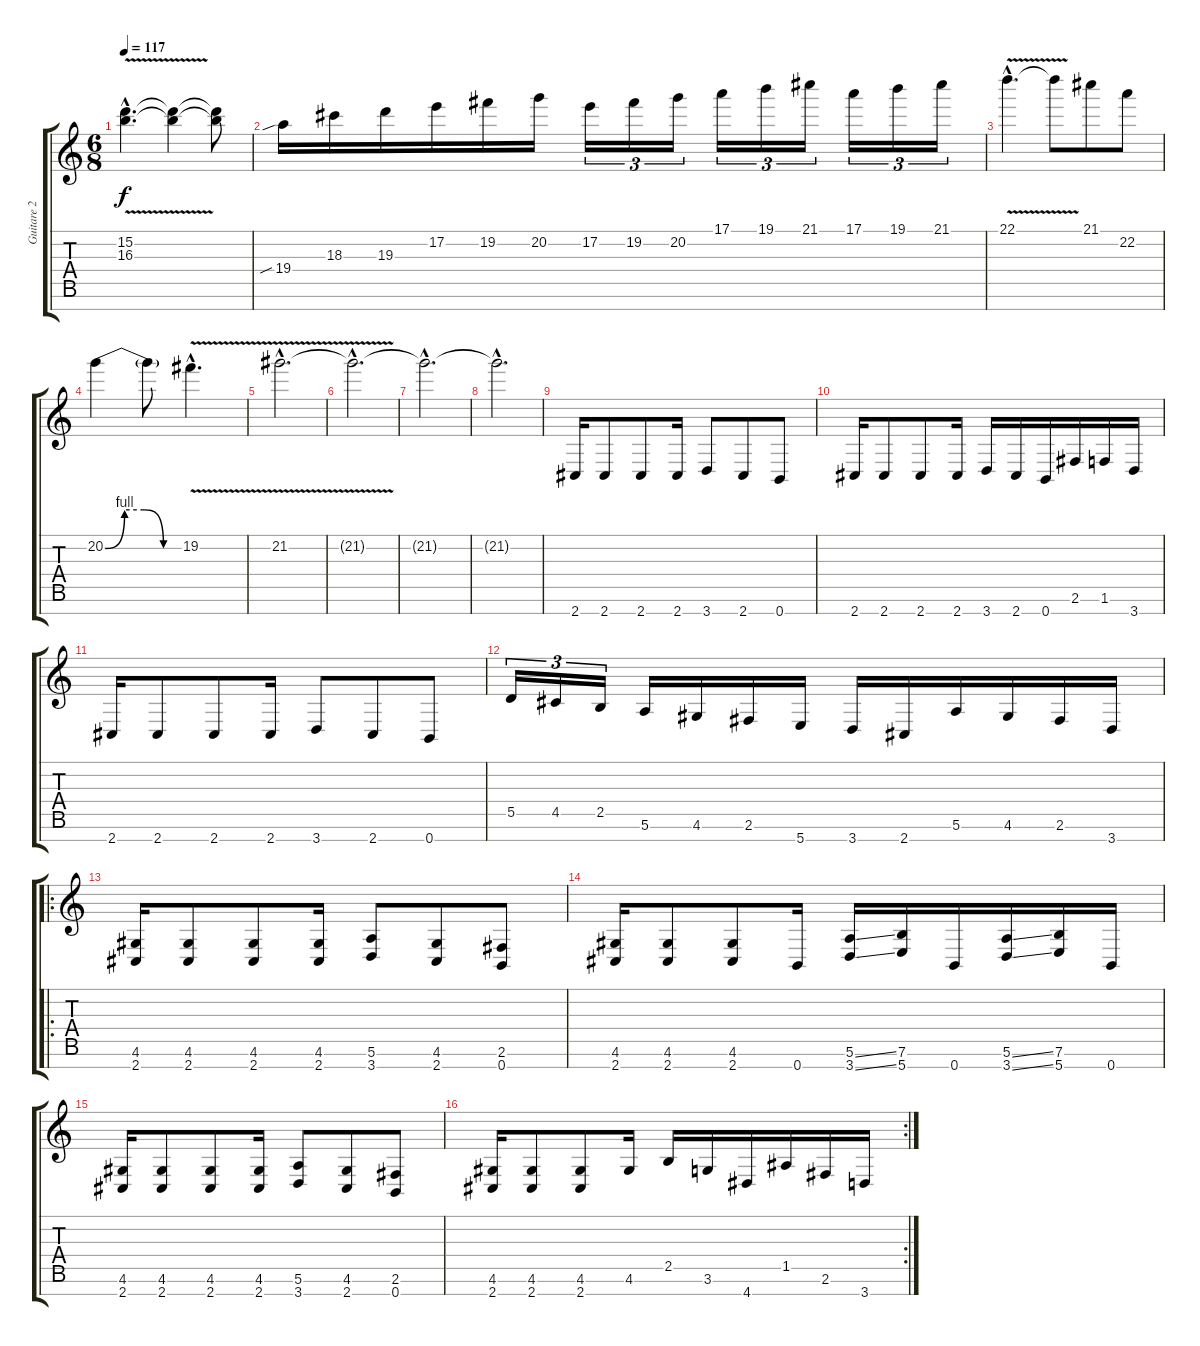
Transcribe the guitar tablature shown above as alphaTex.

\track ("Guitare 2" "Guitare 2") {instrument distortionguitar}
\staff {score tabs}
\tuning (E4 B3 G3 D3 A2 E2 B1) {hide}
\ts (6 8)
\tempo 117
\clef g2
\ks c
(15.2{v hac} 16.3{v hac}).4{d dy f} (15.2{t} 16.3{t}).4 (15.2{t} 16.3{t}).8 |
19.4{sib}.16 18.3.16 19.3.16 17.2.16 19.2.16 20.2.16 17.2.16{tu (3 2)} 19.2.16{tu (3 2)} 20.2.16{tu (3 2)} 17.1.16{tu (3 2)} 19.1.16{tu (3 2)} 21.1.16{tu (3 2)} 17.1.16{tu (3 2)} 19.1.16{tu (3 2)} 21.1.16{tu (3 2)} |
22.1{v hac}.4{d} 22.1{t}.8 21.1.8 22.2.8 |
20.2{be (custom 0 0 15 4 30 4 45 0 60 0)}.4 20.2{t}.8 19.2{v hac}.4{d} |
21.2{v hac}.2{d} |
21.2{hac t}.2{d} |
21.2{hac t}.2{d} |
21.2{hac t}.2{d} |
2.7.16 2.7.8 2.7.8 2.7.16 3.7.8 2.7.8 0.7.8 |
2.7.16 2.7.8 2.7.8 2.7.16 3.7.16 2.7.16 0.7.16 2.6.16 1.6.16 3.7.16 |
2.7.16 2.7.8 2.7.8 2.7.16 3.7.8 2.7.8 0.7.8 |
5.5.16{tu (3 2)} 4.5.16{tu (3 2)} 2.5.16{tu (3 2)} 5.6.16 4.6.16 2.6.16 5.7.16 3.7.16 2.7.16 5.6.16 4.6.16 2.6.16 3.7.16 |
\ro
(4.6 2.7).16 (4.6 2.7).8 (4.6 2.7).8 (4.6 2.7).16 (5.6 3.7).8 (4.6 2.7).8 (2.6 0.7).8 |
(4.6 2.7).16 (4.6 2.7).8 (4.6 2.7).8 0.7.16 (5.6{ss} 3.7{ss}).16 (7.6 5.7).16 0.7.16 (5.6{ss} 3.7{ss}).16 (7.6 5.7).16 0.7.16 |
(4.6 2.7).16 (4.6 2.7).8 (4.6 2.7).8 (4.6 2.7).16 (5.6 3.7).8 (4.6 2.7).8 (2.6 0.7).8 |
\rc 2
(4.6 2.7).16 (4.6 2.7).8 (4.6 2.7).8 4.6.16 2.5.16 3.6.16 4.7.16 1.5.16 2.6.16 3.7.16
